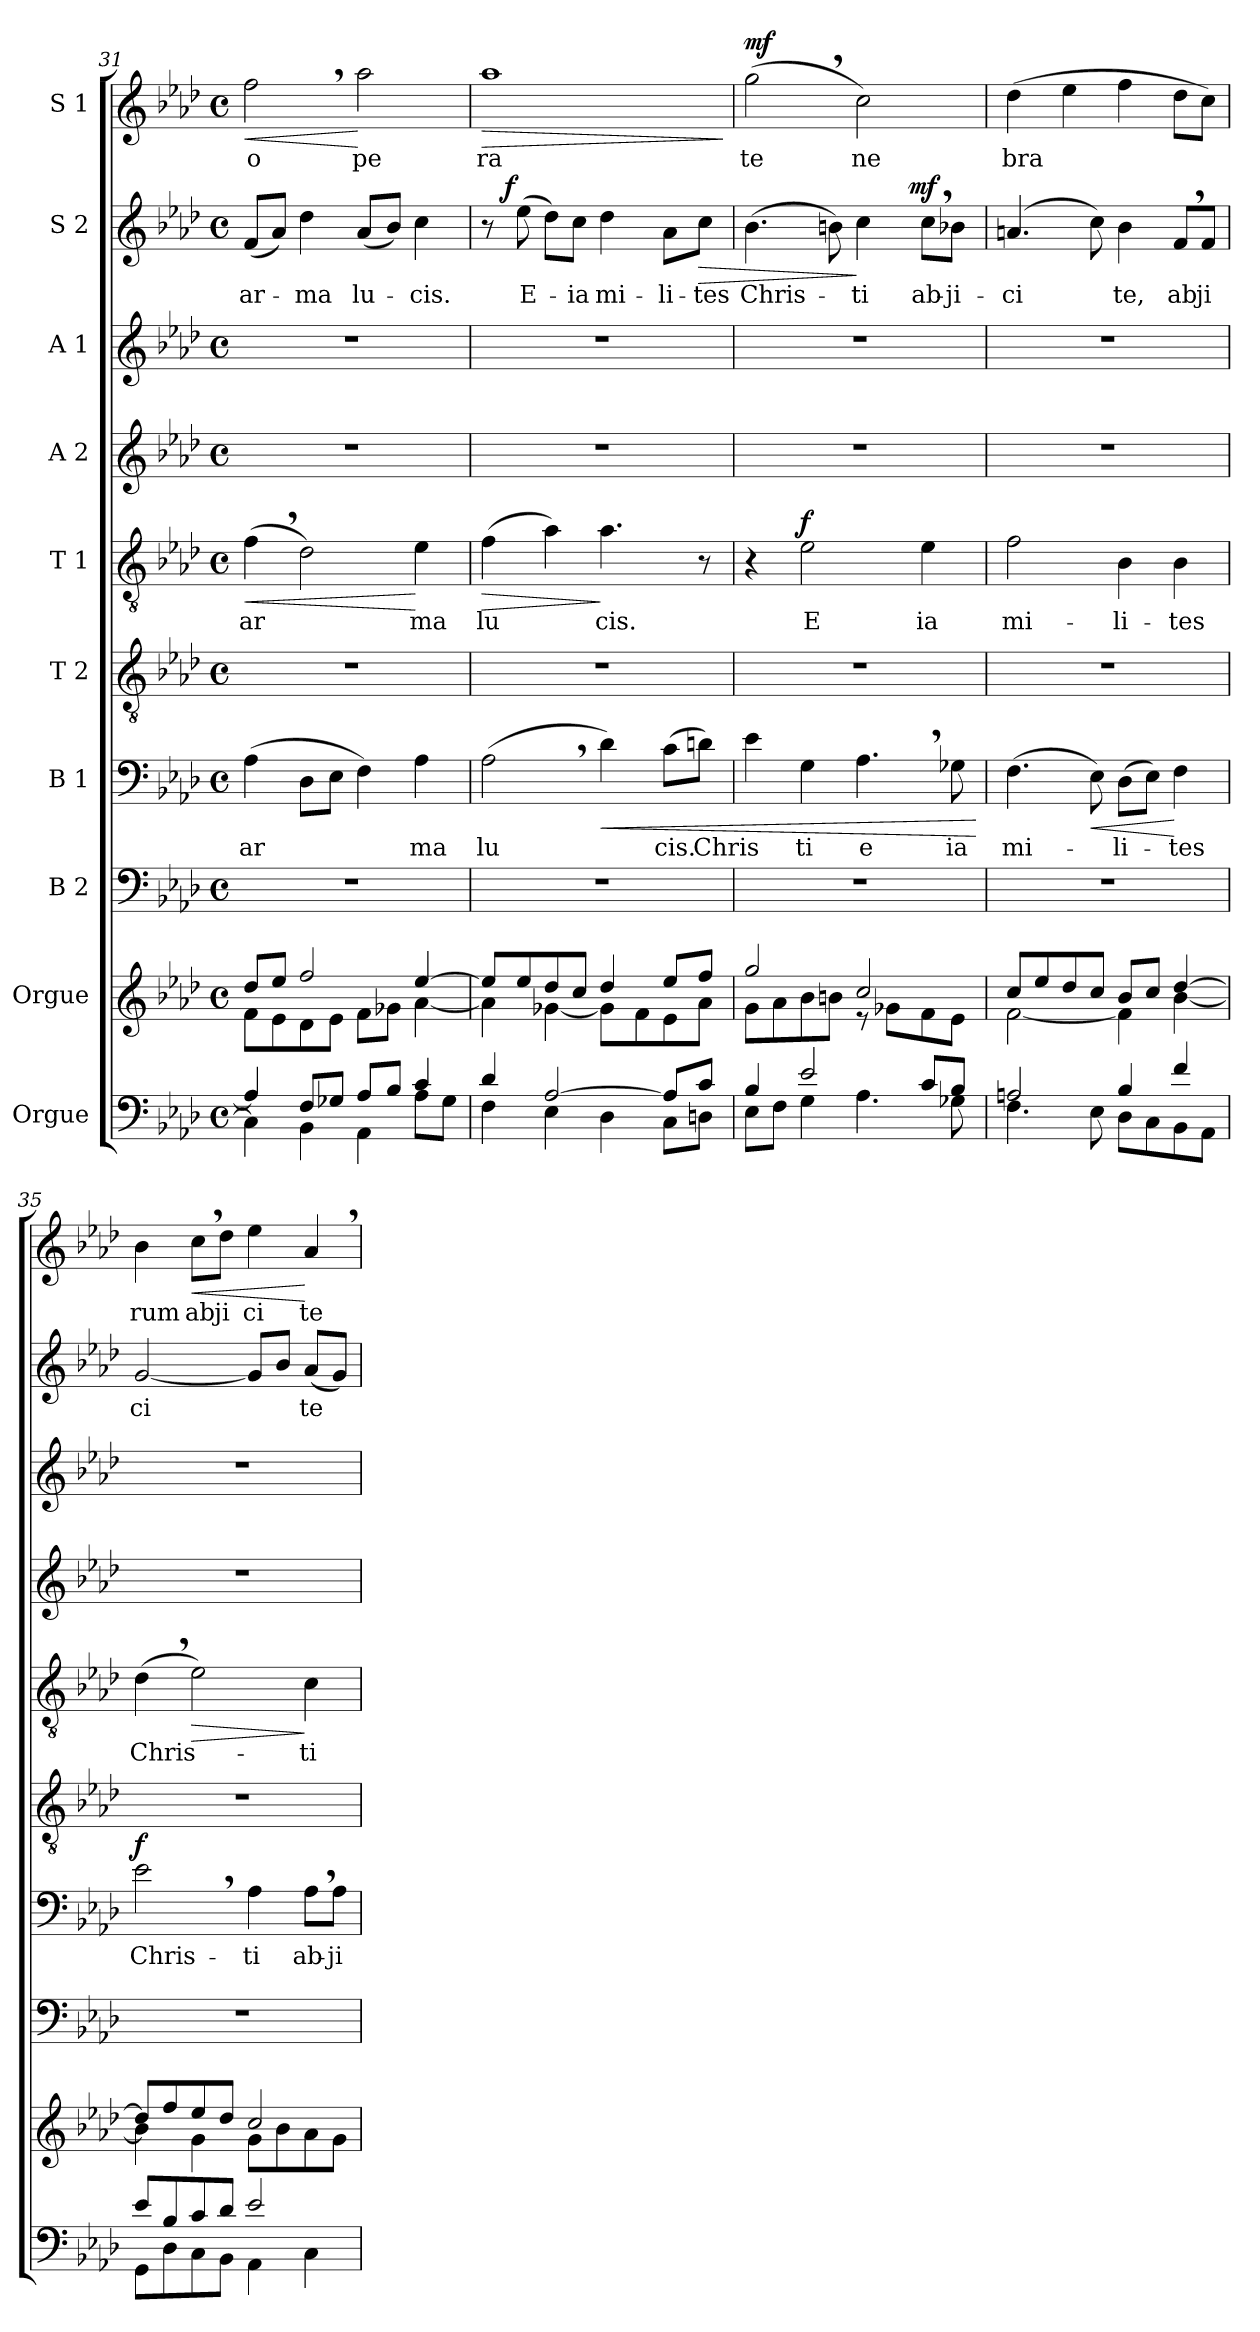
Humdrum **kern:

**kern	**kern	**kern	**kern	**text	**dynam	**kern	**kern	**text	**dynam	**kern	**kern	**kern	**text	**dynam	**kern	**text	**dynam
*part10	*part9	*part8	*part7	*part7	*part7	*part6	*part5	*part5	*part5	*part4	*part3	*part2	*part2	*part2	*part1	*part1	*part1
*staff10	*staff9	*staff8	*staff7	*staff7	*staff7	*staff6	*staff5	*staff5	*staff5	*staff4	*staff3	*staff2	*staff2	*staff2	*staff1	*staff1	*staff1
*I"Orgue	*I"Orgue	*I"B 2	*I"B 1	*	*	*I"T 2	*I"T 1	*	*	*I"A 2	*I"A 1	*I"S 2	*	*	*I"S 1	*	*
*clefF4	*clefG2	*clefF4	*clefF4	*	*	*clefGv2	*clefGv2	*	*	*clefG2	*clefG2	*clefG2	*	*	*clefG2	*	*
*k[b-e-a-d-]	*k[b-e-a-d-]	*k[b-e-a-d-]	*k[b-e-a-d-]	*	*	*k[b-e-a-d-]	*k[b-e-a-d-]	*	*	*k[b-e-a-d-]	*k[b-e-a-d-]	*k[b-e-a-d-]	*	*	*k[b-e-a-d-]	*	*
*A-:	*A-:	*A-:	*A-:	*	*	*A-:	*A-:	*	*	*A-:	*A-:	*A-:	*	*	*A-:	*	*
*M4/4	*M4/4	*M4/4	*M4/4	*	*	*M4/4	*M4/4	*	*	*M4/4	*M4/4	*M4/4	*	*	*M4/4	*	*
*met(c)	*met(c)	*met(c)	*met(c)	*	*	*met(c)	*met(c)	*	*	*met(c)	*met(c)	*met(c)	*	*	*met(c)	*	*
=31	=31	=31	=31	=31	=31	=31	=31	=31	=31	=31	=31	=31	=31	=31	=31	=31	=31
*^	*^	*	*	*	*	*	*	*	*	*	*	*	*	*	*	*	*
!	!	!	!	!	!	!LO:LY:b	!	!	!	!LO:LY:b	!LO:HP:b	!	!	!	!LO:LY:b	!	!	!LO:LY:b	!LO:HP:b
4A-/]	4C\]	8dd-/L	8f\L	1r	(>4A-\	ar	.	1r	(>4f,>\	ar	<	1r	1r	(<8f/L	ar-	.	2ff,>\	o	<
.	.	8ee-/J	8e-\	.	.	.	.	.	.	.	.	.	.	8a-/J)	.	.	.	.	.
!	!	!	!	!	!	!	!	!	!	!	!	!	!	!	!LO:LY:b	!	!	!	!
8F/L	4BB-\	2ff/	8d-\	.	8D-\L	.	.	.	2d-\)	.	.	.	.	4dd-\	-ma	.	.	.	.
8G-X/J	.	.	8e-\J	.	8E-\J	.	.	.	.	.	.	.	.	.	.	.	.	.	.
!	!	!	!	!	!	!	!	!	!	!	!	!	!	!	!LO:LY:b	!	!	!LO:LY:b	!
8A-/L	4AA-\	.	8f\L	.	4F\)	.	.	.	.	.	.	.	.	(8a-/L	lu-	.	2aa-\	pe	[
8B-/J	.	.	8g-X\J	.	.	.	.	.	.	.	.	.	.	8b-/J)	.	.	.	.	.
!	!	!	!	!	!	!LO:LY:b	!	!	!	!LO:LY:b	!	!	!	!	!LO:LY:b	!	!	!	!
4c/	8A-\L	[>4ee-/	[<4a-\	.	4A-\	ma	.	.	4e-\	ma	[	.	.	4cc\	-cis.	.	.	.	.
.	8G-\J	.	.	.	.	.	.	.	.	.	.	.	.	.	.	.	.	.	.
=32	=32	=32	=32	=32	=32	=32	=32	=32	=32	=32	=32	=32	=32	=32	=32	=32	=32	=32	=32
!	!	!	!	!	!	!LO:LY:b	!	!	!	!LO:LY:b	!LO:HP:b	!	!	!	!	!	!	!LO:LY:b	!LO:HP:b
*	*	*	*	*	*	*	*	*	*	*	*	*	*	*^	*	*	*	*	*
4d-/	4F\	8ee-/L]	4a-\]	1r	(>2A-,>\	lu	.	1r	(>4f\	lu	>	1r	1r	8r	16.ryy	.	.	1aa-	ra	>
!	!	!	!	!	!	!	!	!	!	!	!	!	!	!	!	!	!LO:DY:a	!	!	!
.	.	.	.	.	.	.	.	.	.	.	.	.	.	.	2ryy	.	f	.	.	.
!	!	!	!	!	!	!	!	!	!	!	!	!	!	!	!	!LO:LY:b	!	!	!	!
.	.	8ee-/	.	.	.	.	.	.	.	.	.	.	.	(>8ee-\	.	E-	.	.	.	.
[>2A-/	4E-\	8dd-/	[<4g-X\	.	.	.	.	.	4a-\)	.	.	.	.	8dd-\L)	.	.	.	.	.	.
!	!	!	!	!	!	!	!	!	!	!	!	!	!	!	!	!LO:LY:b	!	!	!	!
.	.	8cc/J	.	.	.	.	.	.	.	.	.	.	.	8cc\J	.	-ia	.	.	.	.
!	!	!	!	!	!	!	!LO:HP:b	!	!	!LO:LY:b	!	!	!	!	!	!LO:LY:b	!	!	!	!
.	4D-\	4dd-/	8g-\L]	.	4d-\)	.	<	.	4.a-\	cis.	]	.	.	4dd-\	.	mi-	.	.	.	.
.	.	.	.	.	.	.	.	.	.	.	.	.	.	.	4ryy	.	.	.	.	.
.	.	.	8f\	.	.	.	.	.	.	.	.	.	.	.	.	.	.	.	.	.
!	!	!	!	!	!	!LO:LY:b	!	!	!	!	!	!	!	!	!	!LO:LY:b	!	!	!	!
8A-/L]	8C\L	8ee-/L	8e-\	.	(>8c\L	cis.	.	.	.	.	.	.	.	8a-\L	.	-li-	.	.	.	.
.	.	.	.	.	.	.	.	.	.	.	.	.	.	.	8ryy	.	.	.	.	.
!	!	!	!	!	!	!LO:LY:b	!	!	!	!	!	!	!	!	!	!LO:LY:b	!LO:HP:b	!	!	!
8c/J	8Dn\J	8ff/J	8a-\J	.	8dn\J)	Chris	.	.	8r	.	.	.	.	8cc\J	.	-tes	>	.	.	.
.	.	.	.	.	.	.	.	.	.	.	.	.	.	.	32ryy	.	.	.	.	.
*v	*v	*	*	*	*	*	*	*	*	*	*	*	*	*	*	*	*	*	*	*
*	*v	*v	*	*	*	*	*	*	*	*	*	*	*	*	*	*	*	*	*
.	.	.	.	.	.	.	.	.	.	.	.	.	.	.	.	.	.	]
=33	=33	=33	=33	=33	=33	=33	=33	=33	=33	=33	=33	=33	=33	=33	=33	=33	=33	=33
*^	*^	*	*	*	*	*	*	*	*	*	*	*	*	*	*	*	*	*
!	!	!	!	!	!	!	!	!	!	!	!	!	!	!	!	!LO:LY:b	!	!	!LO:LY:b	!LO:DY:a
4B-/	8E-\L	2gg/	8g\L	1r	4e-\	.	.	1r	4r	.	.	1r	1r	(>4.b-\	2ryy	Chris-	.	(>2gg,>\	te	mf
.	8F\J	.	8a-\	.	.	.	.	.	.	.	.	.	.	.	.	.	.	.	.	.
!	!	!	!	!	!	!LO:LY:b	!	!	!	!LO:LY:b	!LO:DY:a	!	!	!	!	!	!	!	!	!
2e-/	4G\	.	8b-\	.	4G\	ti	.	.	2e-\	E	f	.	.	.	.	.	.	.	.	.
.	.	.	8bn\J	.	.	.	.	.	.	.	.	.	.	8bn\)	.	.	.	.	.	.
!	!	!	!	!	!	!LO:LY:b	!	!	!	!	!	!	!	!	!	!LO:LY:b	!	!	!LO:LY:b	!
.	4.A-\	2cc/	8re	.	4.A-,>\	e	.	.	.	.	.	.	.	4cc\	8..ryy	-ti	]	2cc\)	ne	.
.	.	.	8g-X\L	.	.	.	.	.	.	.	.	.	.	.	.	.	.	.	.	.
!	!	!	!	!	!	!	!	!	!	!	!	!	!	!	!	!	!LO:DY:a	!	!	!
.	.	.	.	.	.	.	.	.	.	.	.	.	.	.	4ryy	.	mf	.	.	.
!	!	!	!	!	!	!	!	!	!	!LO:LY:b	!	!	!	!	!	!LO:LY:b	!	!	!	!
8c/L	.	.	8f\	.	.	.	.	.	4e-\	ia	.	.	.	8cc,>\L	.	ab-	.	.	.	.
!	!	!	!	!	!	!LO:LY:b	!	!	!	!	!	!	!	!	!	!LO:LY:b	!	!	!	!
8B-/J	8G-X\	.	8e-\J	.	8G-X\	ia	.	.	.	.	.	.	.	8b-X\J	.	-ji-	.	.	.	.
.	.	.	.	.	.	.	.	.	.	.	.	.	.	.	32ryy	.	.	.	.	.
*v	*v	*	*	*	*	*	*	*	*	*	*	*	*	*	*	*	*	*	*	*
*	*v	*v	*	*	*	*	*	*	*	*	*	*	*	*	*	*	*	*	*
.	.	.	.	.	[	.	.	.	.	.	.	.	.	.	.	.	.	.
!!LO:PB:g=z
=34	=34	=34	=34	=34	=34	=34	=34	=34	=34	=34	=34	=34	=34	=34	=34	=34	=34	=34
*^	*^	*	*	*	*	*	*	*	*	*	*	*	*	*	*	*	*	*
!	!	!	!	!	!	!LO:LY:b	!	!	!	!LO:LY:b	!	!	!	!	!	!LO:LY:b	!	!	!LO:LY:b	!
*	*	*	*	*	*	*	*	*	*	*	*	*	*	*v	*v	*	*	*	*	*
2An/	4.F\	8cc/L	[<2f\	1r	(>4.F\	mi-	.	1r	2f\	mi-	.	1r	1r	(4.an/	-ci	.	(>4dd-\	bra	.
.	.	8ee-/	.	.	.	.	.	.	.	.	.	.	.	.	.	.	.	.	.
.	.	8dd-/	.	.	.	.	.	.	.	.	.	.	.	.	.	.	4ee-\	.	.
!	!	!	!	!	!	!	!LO:HP:b	!	!	!	!	!	!	!	!	!	!	!	!
.	8E-\	8cc/J	.	.	8E-\)	.	<	.	.	.	.	.	.	8cc\)	.	.	.	.	.
!	!	!	!	!	!	!LO:LY:b	!	!	!	!LO:LY:b	!	!	!	!	!LO:LY:b	!	!	!	!
4B-/	8D-\L	8b-/L	4f\]	.	(>8D-\L	-li-	.	.	4B-\	-li-	.	.	.	4b-\	te,	.	4ff\	.	.
.	8C\	8cc/J	.	.	8E-\J)	.	.	.	.	.	.	.	.	.	.	.	.	.	.
!	!	!	!	!	!	!LO:LY:b	!	!	!	!LO:LY:b	!	!	!	!	!LO:LY:b	!	!	!	!
4f/	8BB-\	[>4dd-/	[<4b-\	.	4F\	-tes	[	.	4B-\	-tes	.	.	.	8f,>/L	ab	.	8dd-\L	.	.
!	!	!	!	!	!	!	!	!	!	!	!	!	!	!	!LO:LY:b	!	!	!	!
.	8AA-\J	.	.	.	.	.	.	.	.	.	.	.	.	8f/J	ji	.	8cc\J)	.	.
=35	=35	=35	=35	=35	=35	=35	=35	=35	=35	=35	=35	=35	=35	=35	=35	=35	=35	=35	=35
!	!	!	!	!	!	!LO:LY:b	!LO:DY:a	!	!	!LO:LY:b	!	!	!	!	!LO:LY:b	!	!	!LO:LY:b	!
8e-/L	8GG\L	8dd-/L]	4b-\]	1r	2e-,<\	Chris-	f	1r	(>4d-,>\	Chris-	.	1r	1r	[>2g/	ci	.	4b-\	rum	.
8B-/	8D-\	8ff/	.	.	.	.	.	.	.	.	.	.	.	.	.	.	.	.	.
!	!	!	!	!	!	!	!	!	!	!	!LO:HP:b	!	!	!	!	!	!	!LO:LY:b	!LO:HP:b
8c/	8C\	8ee-/	4g\	.	.	.	.	.	2e-\)	.	>	.	.	.	.	.	8cc,>\L	ab	<
!	!	!	!	!	!	!	!	!	!	!	!	!	!	!	!	!	!	!LO:LY:b	!
8d-/J	8BB-\J	8dd-/J	.	.	.	.	.	.	.	.	.	.	.	.	.	.	8dd-\J	ji	.
!	!	!	!	!	!	!LO:LY:b	!	!	!	!	!	!	!	!	!	!	!	!LO:LY:b	!
2e-/	4AA-\	2cc/	8g\L	.	4A-\	-ti	.	.	.	.	.	.	.	8g/L]	.	.	4ee-\	ci	.
.	.	.	8b-\	.	.	.	.	.	.	.	.	.	.	8b-/J	.	.	.	.	.
!	!	!	!	!	!	!LO:LY:b	!	!	!	!LO:LY:b	!	!	!	!	!LO:LY:b	!	!	!LO:LY:b	!
.	4C\	.	8a-\	.	8A-,>\L	ab-	.	.	4c\	-ti	]	.	.	(<8a-/L	te	.	4a-,>/	te	[
!	!	!	!	!	!	!LO:LY:b	!	!	!	!	!	!	!	!	!	!	!	!	!
.	.	.	8g\J	.	8A-\J	-ji-	.	.	.	.	.	.	.	8g/J)	.	.	.	.	.
*v	*v	*	*	*	*	*	*	*	*	*	*	*	*	*	*	*	*	*	*
*	*v	*v	*	*	*	*	*	*	*	*	*	*	*	*	*	*	*	*
=	=	=	=	=	=	=	=	=	=	=	=	=	=	=	=	=	=
*-	*-	*-	*-	*-	*-	*-	*-	*-	*-	*-	*-	*-	*-	*-	*-	*-	*-
